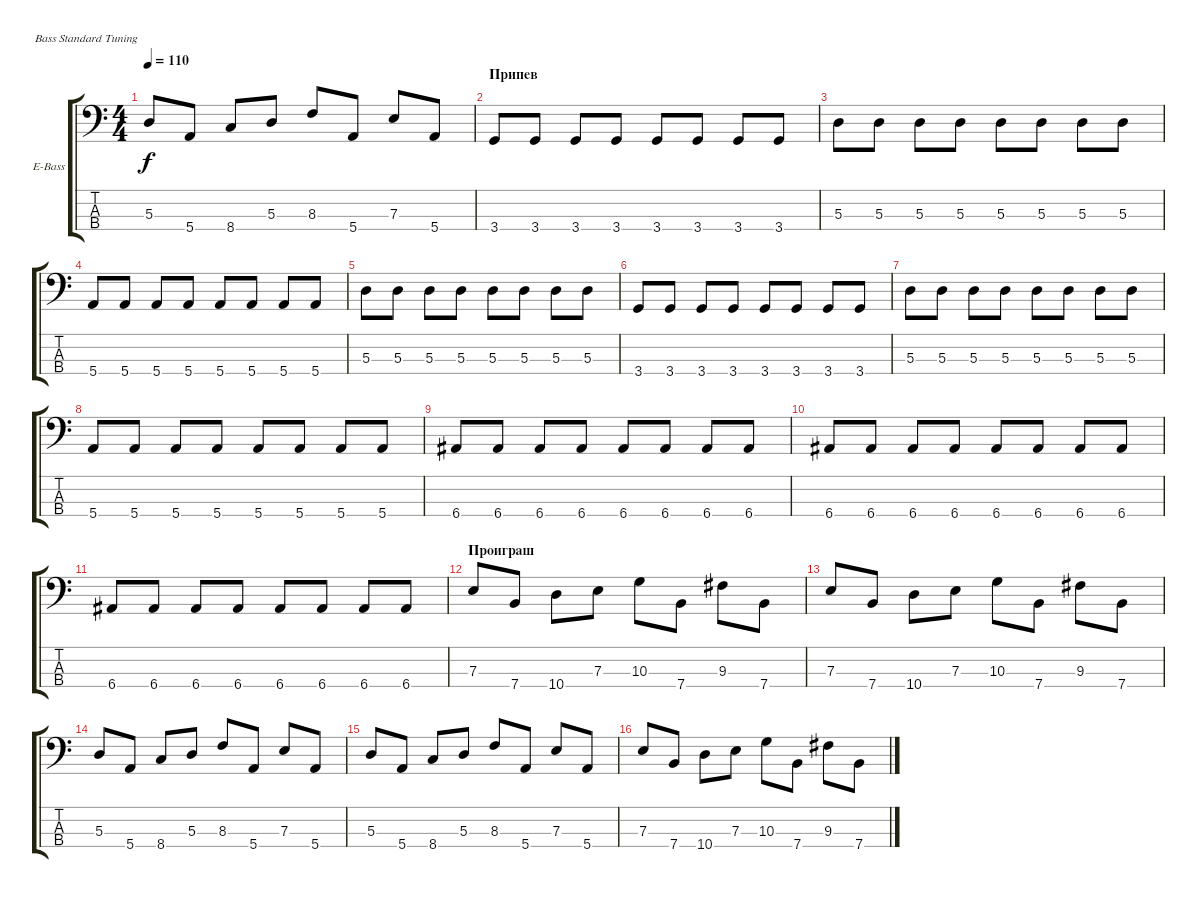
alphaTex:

\defaultSystemsLayout 4
\bracketExtendMode groupsimilarinstruments
\firstSystemTrackNameOrientation horizontal
\otherSystemsTrackNameOrientation horizontal
\track ("С. Вырвич" "E-Bass") {instrument electricbassfinger}
\staff {score tabs}
\tuning (G2 D2 A1 E1)
\ts (4 4)
\tempo 110
\clef f4
\ks c
5.3.8{dy f} 5.4.8 8.4.8 5.3.8 8.3.8 5.4.8 7.3.8 5.4.8 |
\section ("" "Припев")
3.4.8 3.4.8 3.4.8 3.4.8 3.4.8 3.4.8 3.4.8 3.4.8 |
5.3.8 5.3.8 5.3.8 5.3.8 5.3.8 5.3.8 5.3.8 5.3.8 |
5.4.8 5.4.8 5.4.8 5.4.8 5.4.8 5.4.8 5.4.8 5.4.8 |
5.3.8 5.3.8 5.3.8 5.3.8 5.3.8 5.3.8 5.3.8 5.3.8 |
3.4.8 3.4.8 3.4.8 3.4.8 3.4.8 3.4.8 3.4.8 3.4.8 |
5.3.8 5.3.8 5.3.8 5.3.8 5.3.8 5.3.8 5.3.8 5.3.8 |
5.4.8 5.4.8 5.4.8 5.4.8 5.4.8 5.4.8 5.4.8 5.4.8 |
6.4.8 6.4.8 6.4.8 6.4.8 6.4.8 6.4.8 6.4.8 6.4.8 |
6.4.8 6.4.8 6.4.8 6.4.8 6.4.8 6.4.8 6.4.8 6.4.8 |
6.4.8 6.4.8 6.4.8 6.4.8 6.4.8 6.4.8 6.4.8 6.4.8 |
\section ("" "Проиграш")
7.3.8 7.4.8 10.4.8 7.3.8 10.3.8 7.4.8 9.3.8 7.4.8 |
7.3.8 7.4.8 10.4.8 7.3.8 10.3.8 7.4.8 9.3.8 7.4.8 |
5.3.8 5.4.8 8.4.8 5.3.8 8.3.8 5.4.8 7.3.8 5.4.8 |
5.3.8 5.4.8 8.4.8 5.3.8 8.3.8 5.4.8 7.3.8 5.4.8 |
7.3.8 7.4.8 10.4.8 7.3.8 10.3.8 7.4.8 9.3.8 7.4.8
